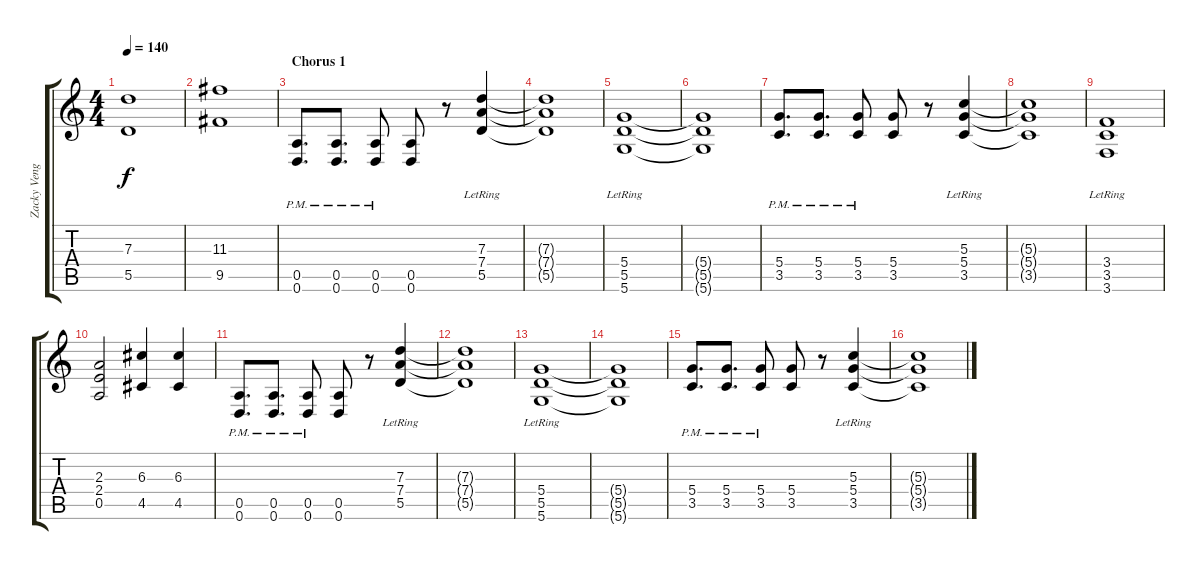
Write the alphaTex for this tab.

\track ("Zacky Vengeance" "Zacky Veng") {instrument overdrivenguitar}
\staff {score tabs}
\tuning (E4 B3 G3 D3 A2 D2) {hide}
\ts (4 4)
\tempo 140
\clef g2
\ks c
(7.3 5.5).1{dy f} |
(11.3 9.5).1 |
\section ("" "Chorus 1")
(0.5{pm} 0.6{pm}).8{d} (0.5{pm} 0.6{pm}).8{d} (0.5{pm} 0.6{pm}).8 (0.5 0.6).8 r.8 (7.3{lr} 7.4{lr} 5.5{lr}).4 |
(7.3{t} 7.4{t} 5.5{t}).1 |
(5.4{lr} 5.5{lr} 5.6{lr}).1 |
(5.4{t} 5.5{t} 5.6{t}).1 |
(5.4 3.5{pm}).8{d} (5.4 3.5{pm}).8{d} (5.4 3.5{pm}).8 (5.4 3.5).8 r.8 (5.3{lr} 5.4{lr} 3.5{lr}).4 |
(5.3{t} 5.4{t} 3.5{t}).1 |
(3.4{lr} 3.5{lr} 3.6{lr}).1 |
(2.3 2.4 0.5).2 (6.3 4.5).4 (6.3 4.5).4 |
(0.5{pm} 0.6{pm}).8{d} (0.5{pm} 0.6{pm}).8{d} (0.5{pm} 0.6{pm}).8 (0.5 0.6).8 r.8 (7.3{lr} 7.4{lr} 5.5{lr}).4 |
(7.3{t} 7.4{t} 5.5{t}).1 |
(5.4{lr} 5.5{lr} 5.6{lr}).1 |
(5.4{t} 5.5{t} 5.6{t}).1 |
(5.4 3.5{pm}).8{d} (5.4 3.5{pm}).8{d} (5.4 3.5{pm}).8 (5.4 3.5).8 r.8 (5.3{lr} 5.4{lr} 3.5{lr}).4 |
(5.3{t} 5.4{t} 3.5{t}).1
